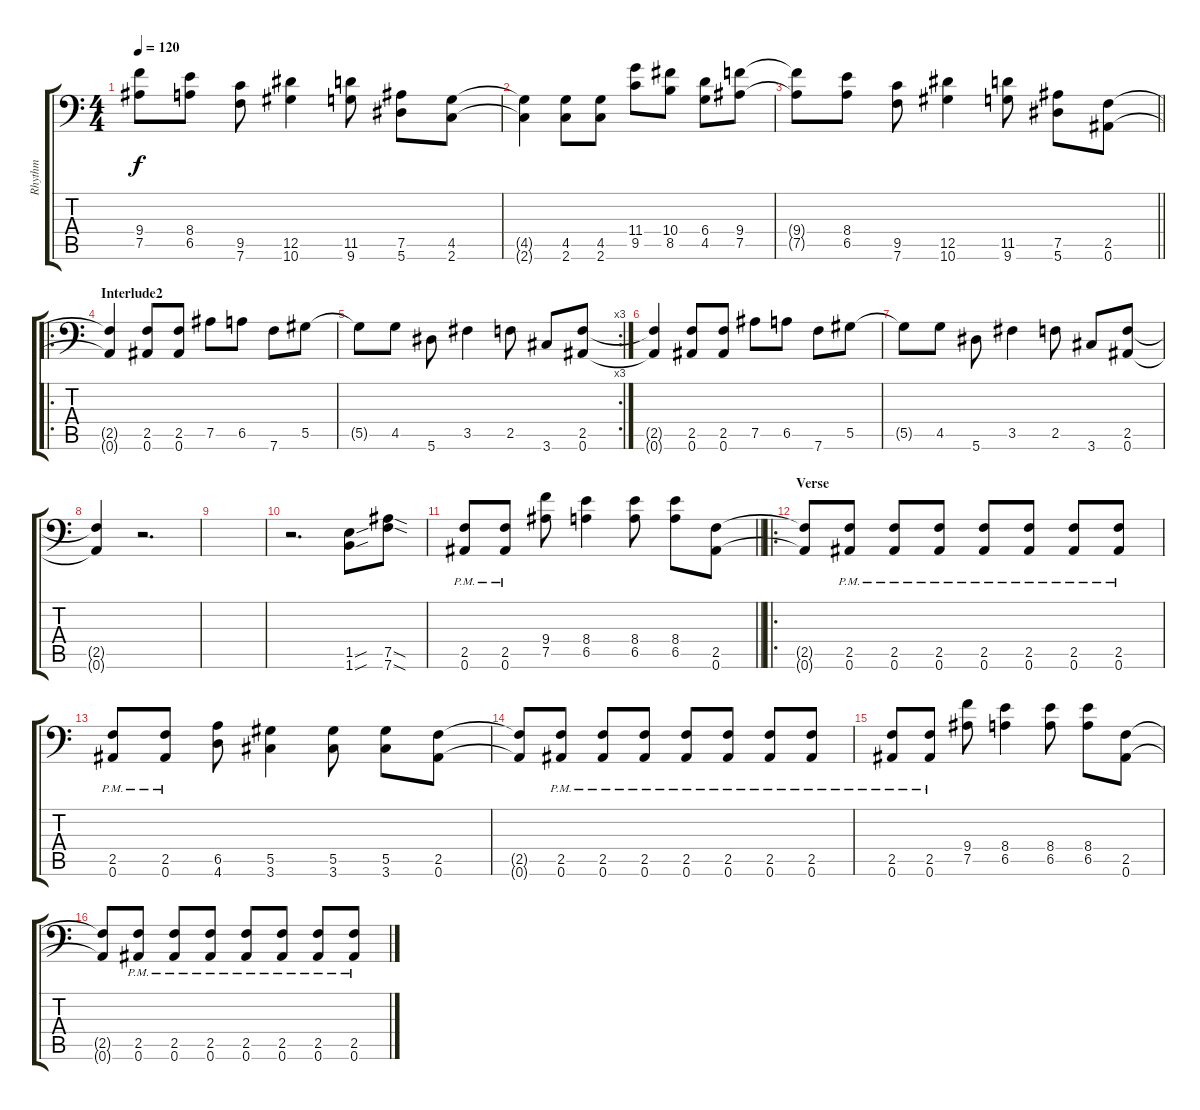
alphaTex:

\track ("Rhythm" "Rhythm") {instrument distortionguitar}
\staff {score tabs}
\tuning (Bb3 F3 Db3 Ab2 Eb2 Bb1) {hide}
\ts (4 4)
\tempo 120
\clef f4
\ks c
(9.4{t} 7.5{t}).8{dy f} (8.4 6.5).8 (9.5 7.6).8 (12.5 10.6).4 (11.5 9.6).8 (7.5 5.6).8 (4.5 2.6).8 |
(4.5{t} 2.6{t}).4 (4.5 2.6).8 (4.5 2.6).8 (11.4 9.5).8 (10.4 8.5).8 (6.4 4.5).8 (9.4 7.5).8 |
\barLineRight lightlight
(9.4{t} 7.5{t}).8 (8.4 6.5).8 (9.5 7.6).8 (12.5 10.6).4 (11.5 9.6).8 (7.5 5.6).8 (2.5 0.6).8 |
\ro
\section ("" "Interlude2")
(2.5{t} 0.6{t}).4 (2.5 0.6).8 (2.5 0.6).8 7.5.8 6.5.8 7.6.8 5.5.8 |
\rc 3
5.5{t}.8 4.5.8 5.6.8 3.5.4 2.5.8 3.6.8 (2.5 0.6).8 |
(2.5{t} 0.6{t}).4 (2.5 0.6).8 (2.5 0.6).8 7.5.8 6.5.8 7.6.8 5.5.8 |
5.5{t}.8 4.5.8 5.6.8 3.5.4 2.5.8 3.6.8 (2.5 0.6).8 |
(2.5{t} 0.6{t}).4 r.2{d} |
|
r.2{d} (1.5{sou} 1.6{sou}).8 (7.5{sod} 7.6{sod}).8 |
\barLineRight lightlight
(2.5{pm} 0.6{pm}).8 (2.5{pm} 0.6).8 (9.4 7.5).8 (8.4 6.5).4 (8.4 6.5).8 (8.4 6.5).8 (2.5 0.6).8 |
\ro
\section ("" "Verse")
(2.5{t} 0.6{t}).8 (2.5{pm} 0.6{pm}).8 (2.5{pm} 0.6{pm}).8 (2.5{pm} 0.6{pm}).8 (2.5{pm} 0.6{pm}).8 (2.5{pm} 0.6{pm}).8 (2.5{pm} 0.6{pm}).8 (2.5{pm} 0.6{pm}).8 |
(2.5{pm} 0.6{pm}).8 (2.5{pm} 0.6).8 (6.5 4.6).8 (5.5 3.6).4 (5.5 3.6).8 (5.5 3.6).8 (2.5 0.6).8 |
(2.5{t} 0.6{t}).8 (2.5{pm} 0.6{pm}).8 (2.5{pm} 0.6{pm}).8 (2.5{pm} 0.6{pm}).8 (2.5{pm} 0.6{pm}).8 (2.5{pm} 0.6{pm}).8 (2.5{pm} 0.6{pm}).8 (2.5{pm} 0.6{pm}).8 |
(2.5{pm} 0.6{pm}).8 (2.5{pm} 0.6).8 (9.4 7.5).8 (8.4 6.5).4 (8.4 6.5).8 (8.4 6.5).8 (2.5 0.6).8 |
(2.5{t} 0.6{t}).8 (2.5{pm} 0.6{pm}).8 (2.5{pm} 0.6{pm}).8 (2.5{pm} 0.6{pm}).8 (2.5{pm} 0.6{pm}).8 (2.5{pm} 0.6{pm}).8 (2.5{pm} 0.6{pm}).8 (2.5{pm} 0.6{pm}).8
